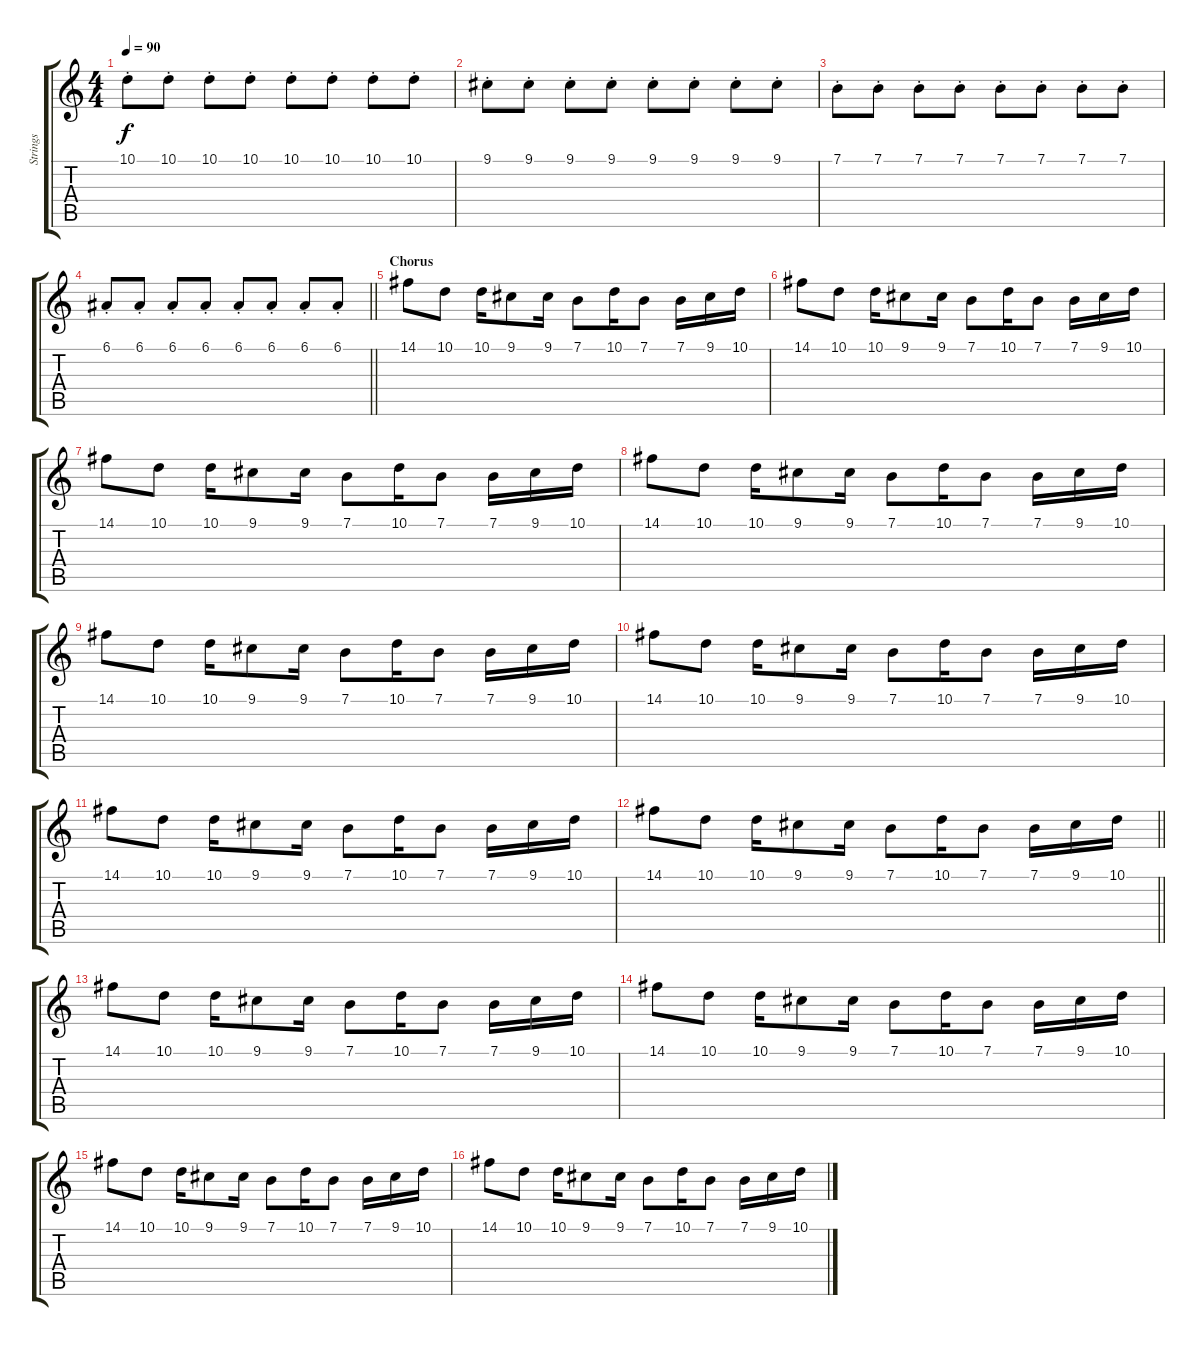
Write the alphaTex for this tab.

\track ("Strings " "Strings ") {instrument stringensemble1}
\staff {score tabs}
\tuning (E4 B3 G3 D3 A2 E2) {hide}
\ts (4 4)
\tempo 90
\clef g2
\ks c
10.1{st}.8{dy f} 10.1{st}.8 10.1{st}.8 10.1{st}.8 10.1{st}.8 10.1{st}.8 10.1{st}.8 10.1{st}.8 |
9.1{st}.8 9.1{st}.8 9.1{st}.8 9.1{st}.8 9.1{st}.8 9.1{st}.8 9.1{st}.8 9.1{st}.8 |
7.1{st}.8 7.1{st}.8 7.1{st}.8 7.1{st}.8 7.1{st}.8 7.1{st}.8 7.1{st}.8 7.1{st}.8 |
\barLineRight lightlight
6.1{st}.8 6.1{st}.8 6.1{st}.8 6.1{st}.8 6.1{st}.8 6.1{st}.8 6.1{st}.8 6.1{st}.8 |
\section ("" "Chorus ")
14.1.8 10.1.8 10.1.16 9.1.8 9.1.16 7.1.8 10.1.16 7.1.8 7.1.16 9.1.16 10.1.16 |
14.1.8 10.1.8 10.1.16 9.1.8 9.1.16 7.1.8 10.1.16 7.1.8 7.1.16 9.1.16 10.1.16 |
14.1.8 10.1.8 10.1.16 9.1.8 9.1.16 7.1.8 10.1.16 7.1.8 7.1.16 9.1.16 10.1.16 |
14.1.8 10.1.8 10.1.16 9.1.8 9.1.16 7.1.8 10.1.16 7.1.8 7.1.16 9.1.16 10.1.16 |
14.1.8 10.1.8 10.1.16 9.1.8 9.1.16 7.1.8 10.1.16 7.1.8 7.1.16 9.1.16 10.1.16 |
14.1.8 10.1.8 10.1.16 9.1.8 9.1.16 7.1.8 10.1.16 7.1.8 7.1.16 9.1.16 10.1.16 |
14.1.8 10.1.8 10.1.16 9.1.8 9.1.16 7.1.8 10.1.16 7.1.8 7.1.16 9.1.16 10.1.16 |
\barLineRight lightlight
14.1.8 10.1.8 10.1.16 9.1.8 9.1.16 7.1.8 10.1.16 7.1.8 7.1.16 9.1.16 10.1.16 |
14.1.8 10.1.8 10.1.16 9.1.8 9.1.16 7.1.8 10.1.16 7.1.8 7.1.16 9.1.16 10.1.16 |
14.1.8 10.1.8 10.1.16 9.1.8 9.1.16 7.1.8 10.1.16 7.1.8 7.1.16 9.1.16 10.1.16 |
14.1.8 10.1.8 10.1.16 9.1.8 9.1.16 7.1.8 10.1.16 7.1.8 7.1.16 9.1.16 10.1.16 |
14.1.8 10.1.8 10.1.16 9.1.8 9.1.16 7.1.8 10.1.16 7.1.8 7.1.16 9.1.16 10.1.16
